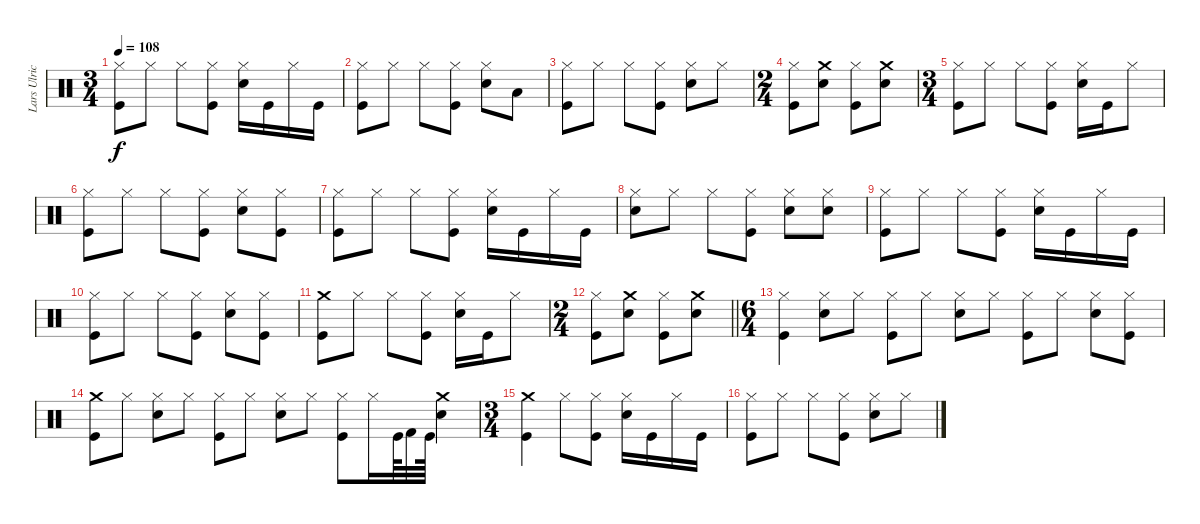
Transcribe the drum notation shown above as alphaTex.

\track ("Lars Ulrich" "Lars Ulric") {instrument percussion}
\staff {score}
\articulation defaults
\ts (3 4)
\tempo 108
\clef neutral
\ks c
("Kick (hit)" "Hi-Hat (closed)").8{dy f} "Hi-Hat (closed)".8 "Hi-Hat (closed)".8 ("Kick (hit)" "Hi-Hat (closed)").8 ("Snare (hit) 2" "Hi-Hat (closed)").16 "Kick (hit)".16 "Hi-Hat (closed)".16 "Kick (hit)".16 |
("Hi-Hat (closed)" "Kick (hit)").8 "Hi-Hat (closed)".8 "Hi-Hat (closed)".8 ("Hi-Hat (closed)" "Kick (hit)").8 ("Snare (hit) 2" "Hi-Hat (closed)").8 "Low Tom (hit)".8 |
("Hi-Hat (closed)" "Kick (hit)").8 "Hi-Hat (closed)".8 "Hi-Hat (closed)".8 ("Kick (hit)" "Hi-Hat (closed)").8 ("Snare (hit) 2" "Hi-Hat (closed)").8 "Hi-Hat (closed)".8 |
\ts (2 4)
("Hi-Hat (closed)" "Kick (hit)").8 ("Snare (hit) 2" "Crash medium (hit)").8 ("Hi-Hat (closed)" "Kick (hit)").8 ("Crash medium (hit)" "Snare (hit) 2").8 |
\ts (3 4)
("Hi-Hat (closed)" "Kick (hit)").8 "Hi-Hat (closed)".8 "Hi-Hat (closed)".8 ("Hi-Hat (closed)" "Kick (hit)").8 ("Snare (hit) 2" "Hi-Hat (closed)").16 "Kick (hit)".16 "Hi-Hat (closed)".8 |
("Hi-Hat (closed)" "Kick (hit)").8 "Hi-Hat (closed)".8 "Hi-Hat (closed)".8 ("Kick (hit)" "Hi-Hat (closed)").8 ("Hi-Hat (closed)" "Snare (hit) 2").8 ("Kick (hit)" "Hi-Hat (closed)").8 |
("Hi-Hat (closed)" "Kick (hit)").8 "Hi-Hat (closed)".8 "Hi-Hat (closed)".8 ("Hi-Hat (closed)" "Kick (hit)").8 ("Snare (hit) 2" "Hi-Hat (closed)").16 "Kick (hit)".16 "Hi-Hat (closed)".16 "Kick (hit)".16 |
("Hi-Hat (closed)" "Snare (hit) 2").8 "Hi-Hat (closed)".8 "Hi-Hat (closed)".8 ("Kick (hit)" "Hi-Hat (closed)").8 ("Hi-Hat (closed)" "Snare (hit) 2").8 ("Snare (hit) 2" "Hi-Hat (closed)").8 |
("Hi-Hat (closed)" "Kick (hit)").8 "Hi-Hat (closed)".8 "Hi-Hat (closed)".8 ("Kick (hit)" "Hi-Hat (closed)").8 ("Hi-Hat (closed)" "Snare (hit) 2").16 "Kick (hit)".16 "Hi-Hat (closed)".16 "Kick (hit)".16 |
("Hi-Hat (closed)" "Kick (hit)").8 "Hi-Hat (closed)".8 "Hi-Hat (closed)".8 ("Hi-Hat (closed)" "Kick (hit)").8 ("Snare (hit) 2" "Hi-Hat (closed)").8 ("Hi-Hat (closed)" "Kick (hit)").8 |
("Crash medium (hit)" "Kick (hit)").8 "Hi-Hat (closed)".8 "Hi-Hat (closed)".8 ("Kick (hit)" "Hi-Hat (closed)").8 ("Hi-Hat (closed)" "Snare (hit) 2").16 "Kick (hit)".16 "Hi-Hat (closed)".8 |
\ts (2 4)
\barLineRight lightlight
("Hi-Hat (closed)" "Kick (hit)").8 ("Crash medium (hit)" "Snare (hit) 2").8 ("Hi-Hat (closed)" "Kick (hit)").8 ("Crash medium (hit)" "Snare (hit) 2").8 |
\ts (6 4)
("Hi-Hat (closed)" "Kick (hit)").4 ("Hi-Hat (closed)" "Snare (hit) 2").8 "Hi-Hat (closed)".8 ("Hi-Hat (closed)" "Kick (hit)").8 "Hi-Hat (closed)".8 ("Snare (hit) 2" "Hi-Hat (closed)").8 "Hi-Hat (closed)".8 ("Hi-Hat (closed)" "Kick (hit)").8 "Hi-Hat (closed)".8 ("Snare (hit) 2" "Hi-Hat (closed)").8 ("Hi-Hat (closed)" "Kick (hit)").8 |
("Kick (hit)" "Crash medium (hit)").8 "Hi-Hat (closed)".8 ("Hi-Hat (closed)" "Snare (hit) 2").8 "Hi-Hat (closed)".8 ("Hi-Hat (closed)" "Kick (hit)").8 "Hi-Hat (closed)".8 ("Snare (hit) 2" "Hi-Hat (closed)").8 "Hi-Hat (closed)".8 ("Hi-Hat (closed)" "Kick (hit)").8 "Hi-Hat (closed)".16 "Kick (hit)".64 "Kick (hit) 2".32 "Kick (hit)".64 ("Crash medium (hit)" "Snare (hit) 2").4 |
\ts (3 4)
("Crash medium (hit)" "Kick (hit)").4 "Hi-Hat (closed)".8 ("Kick (hit)" "Hi-Hat (closed)").8 ("Snare (hit) 2" "Hi-Hat (closed)").16 "Kick (hit)".16 "Hi-Hat (closed)".16 "Kick (hit)".16 |
("Hi-Hat (closed)" "Kick (hit)").8 "Hi-Hat (closed)".8 "Hi-Hat (closed)".8 ("Hi-Hat (closed)" "Kick (hit)").8 ("Snare (hit) 2" "Hi-Hat (closed)").8 "Hi-Hat (closed)".8
